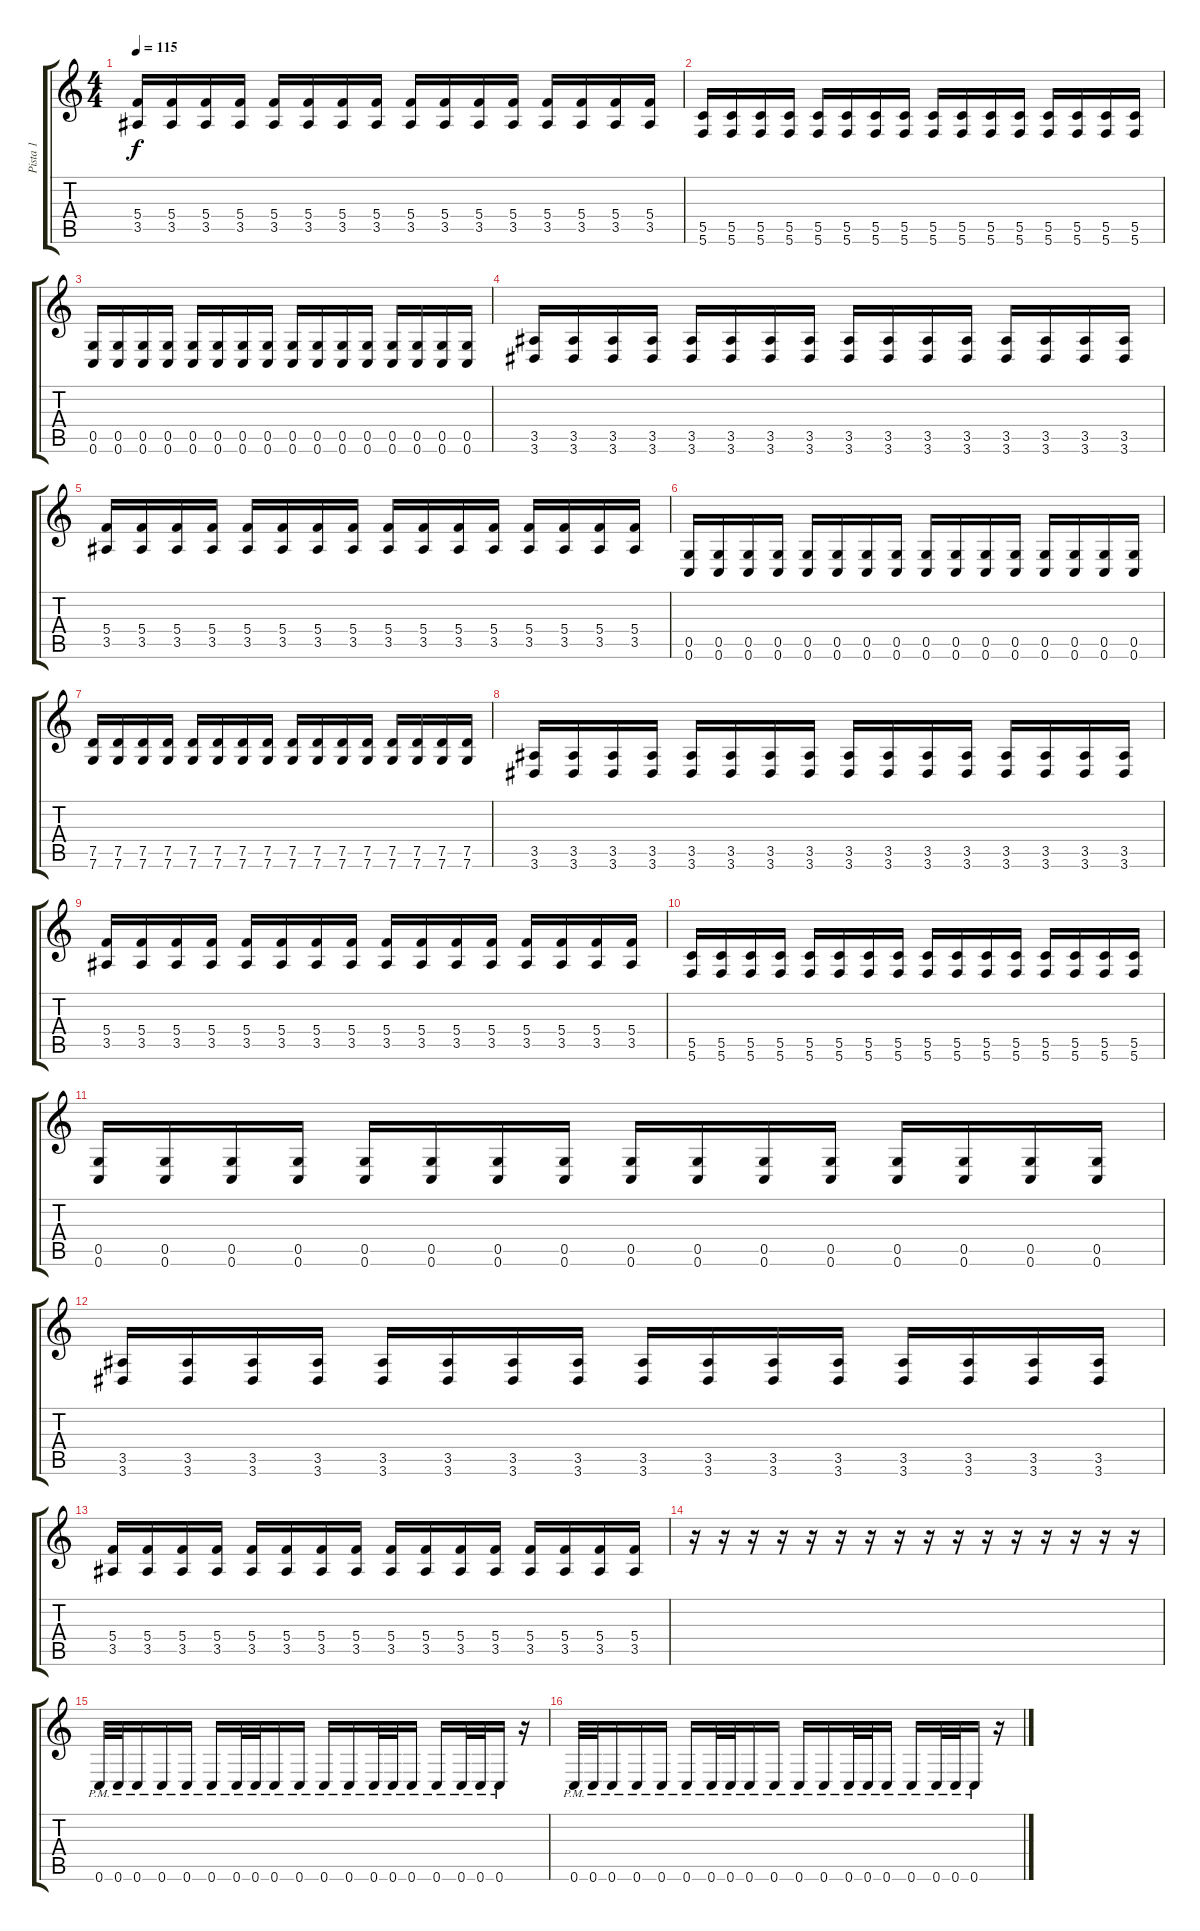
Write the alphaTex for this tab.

\track ("Pista 1" "Pista 1") {instrument distortionguitar}
\staff {score tabs}
\tuning (D4 A3 F3 C3 G2 C2) {hide}
\ts (4 4)
\tempo 115
\clef g2
\ks c
(5.4 3.5).16{dy f} (5.4 3.5).16 (5.4 3.5).16 (5.4 3.5).16 (5.4 3.5).16 (5.4 3.5).16 (5.4 3.5).16 (5.4 3.5).16 (5.4 3.5).16 (5.4 3.5).16 (5.4 3.5).16 (5.4 3.5).16 (5.4 3.5).16 (5.4 3.5).16 (5.4 3.5).16 (5.4 3.5).16 |
(5.5 5.6).16 (5.5 5.6).16 (5.5 5.6).16 (5.5 5.6).16 (5.5 5.6).16 (5.5 5.6).16 (5.5 5.6).16 (5.5 5.6).16 (5.5 5.6).16 (5.5 5.6).16 (5.5 5.6).16 (5.5 5.6).16 (5.5 5.6).16 (5.5 5.6).16 (5.5 5.6).16 (5.5 5.6).16 |
(0.5 0.6).16 (0.5 0.6).16 (0.5 0.6).16 (0.5 0.6).16 (0.5 0.6).16 (0.5 0.6).16 (0.5 0.6).16 (0.5 0.6).16 (0.5 0.6).16 (0.5 0.6).16 (0.5 0.6).16 (0.5 0.6).16 (0.5 0.6).16 (0.5 0.6).16 (0.5 0.6).16 (0.5 0.6).16 |
(3.5 3.6).16 (3.5 3.6).16 (3.5 3.6).16 (3.5 3.6).16 (3.5 3.6).16 (3.5 3.6).16 (3.5 3.6).16 (3.5 3.6).16 (3.5 3.6).16 (3.5 3.6).16 (3.5 3.6).16 (3.5 3.6).16 (3.5 3.6).16 (3.5 3.6).16 (3.5 3.6).16 (3.5 3.6).16 |
(5.4 3.5).16 (5.4 3.5).16 (5.4 3.5).16 (5.4 3.5).16 (5.4 3.5).16 (5.4 3.5).16 (5.4 3.5).16 (5.4 3.5).16 (5.4 3.5).16 (5.4 3.5).16 (5.4 3.5).16 (5.4 3.5).16 (5.4 3.5).16 (5.4 3.5).16 (5.4 3.5).16 (5.4 3.5).16 |
(0.5 0.6).16 (0.5 0.6).16 (0.5 0.6).16 (0.5 0.6).16 (0.5 0.6).16 (0.5 0.6).16 (0.5 0.6).16 (0.5 0.6).16 (0.5 0.6).16 (0.5 0.6).16 (0.5 0.6).16 (0.5 0.6).16 (0.5 0.6).16 (0.5 0.6).16 (0.5 0.6).16 (0.5 0.6).16 |
(7.5 7.6).16 (7.5 7.6).16 (7.5 7.6).16 (7.5 7.6).16 (7.5 7.6).16 (7.5 7.6).16 (7.5 7.6).16 (7.5 7.6).16 (7.5 7.6).16 (7.5 7.6).16 (7.5 7.6).16 (7.5 7.6).16 (7.5 7.6).16 (7.5 7.6).16 (7.5 7.6).16 (7.5 7.6).16 |
(3.5 3.6).16 (3.5 3.6).16 (3.5 3.6).16 (3.5 3.6).16 (3.5 3.6).16 (3.5 3.6).16 (3.5 3.6).16 (3.5 3.6).16 (3.5 3.6).16 (3.5 3.6).16 (3.5 3.6).16 (3.5 3.6).16 (3.5 3.6).16 (3.5 3.6).16 (3.5 3.6).16 (3.5 3.6).16 |
(5.4 3.5).16 (5.4 3.5).16 (5.4 3.5).16 (5.4 3.5).16 (5.4 3.5).16 (5.4 3.5).16 (5.4 3.5).16 (5.4 3.5).16 (5.4 3.5).16 (5.4 3.5).16 (5.4 3.5).16 (5.4 3.5).16 (5.4 3.5).16 (5.4 3.5).16 (5.4 3.5).16 (5.4 3.5).16 |
(5.5 5.6).16 (5.5 5.6).16 (5.5 5.6).16 (5.5 5.6).16 (5.5 5.6).16 (5.5 5.6).16 (5.5 5.6).16 (5.5 5.6).16 (5.5 5.6).16 (5.5 5.6).16 (5.5 5.6).16 (5.5 5.6).16 (5.5 5.6).16 (5.5 5.6).16 (5.5 5.6).16 (5.5 5.6).16 |
(0.5 0.6).16 (0.5 0.6).16 (0.5 0.6).16 (0.5 0.6).16 (0.5 0.6).16 (0.5 0.6).16 (0.5 0.6).16 (0.5 0.6).16 (0.5 0.6).16 (0.5 0.6).16 (0.5 0.6).16 (0.5 0.6).16 (0.5 0.6).16 (0.5 0.6).16 (0.5 0.6).16 (0.5 0.6).16 |
(3.5 3.6).16 (3.5 3.6).16 (3.5 3.6).16 (3.5 3.6).16 (3.5 3.6).16 (3.5 3.6).16 (3.5 3.6).16 (3.5 3.6).16 (3.5 3.6).16 (3.5 3.6).16 (3.5 3.6).16 (3.5 3.6).16 (3.5 3.6).16 (3.5 3.6).16 (3.5 3.6).16 (3.5 3.6).16 |
(5.4 3.5).16 (5.4 3.5).16 (5.4 3.5).16 (5.4 3.5).16 (5.4 3.5).16 (5.4 3.5).16 (5.4 3.5).16 (5.4 3.5).16 (5.4 3.5).16 (5.4 3.5).16 (5.4 3.5).16 (5.4 3.5).16 (5.4 3.5).16 (5.4 3.5).16 (5.4 3.5).16 (5.4 3.5).16 |
r.16 r.16 r.16 r.16 r.16 r.16 r.16 r.16 r.16 r.16 r.16 r.16 r.16 r.16 r.16 r.16 |
0.6{pm}.32 0.6{pm}.32 0.6{pm}.16 0.6{pm}.16 0.6{pm}.16 0.6{pm}.16 0.6{pm}.32 0.6{pm}.32 0.6{pm}.16 0.6{pm}.16 0.6{pm}.16 0.6{pm}.16 0.6{pm}.32 0.6{pm}.32 0.6{pm}.16 0.6{pm}.16 0.6{pm}.32 0.6{pm}.32 0.6{pm}.16 r.16 |
0.6{pm}.32 0.6{pm}.32 0.6{pm}.16 0.6{pm}.16 0.6{pm}.16 0.6{pm}.16 0.6{pm}.32 0.6{pm}.32 0.6{pm}.16 0.6{pm}.16 0.6{pm}.16 0.6{pm}.16 0.6{pm}.32 0.6{pm}.32 0.6{pm}.16 0.6{pm}.16 0.6{pm}.32 0.6{pm}.32 0.6{pm}.16 r.16
